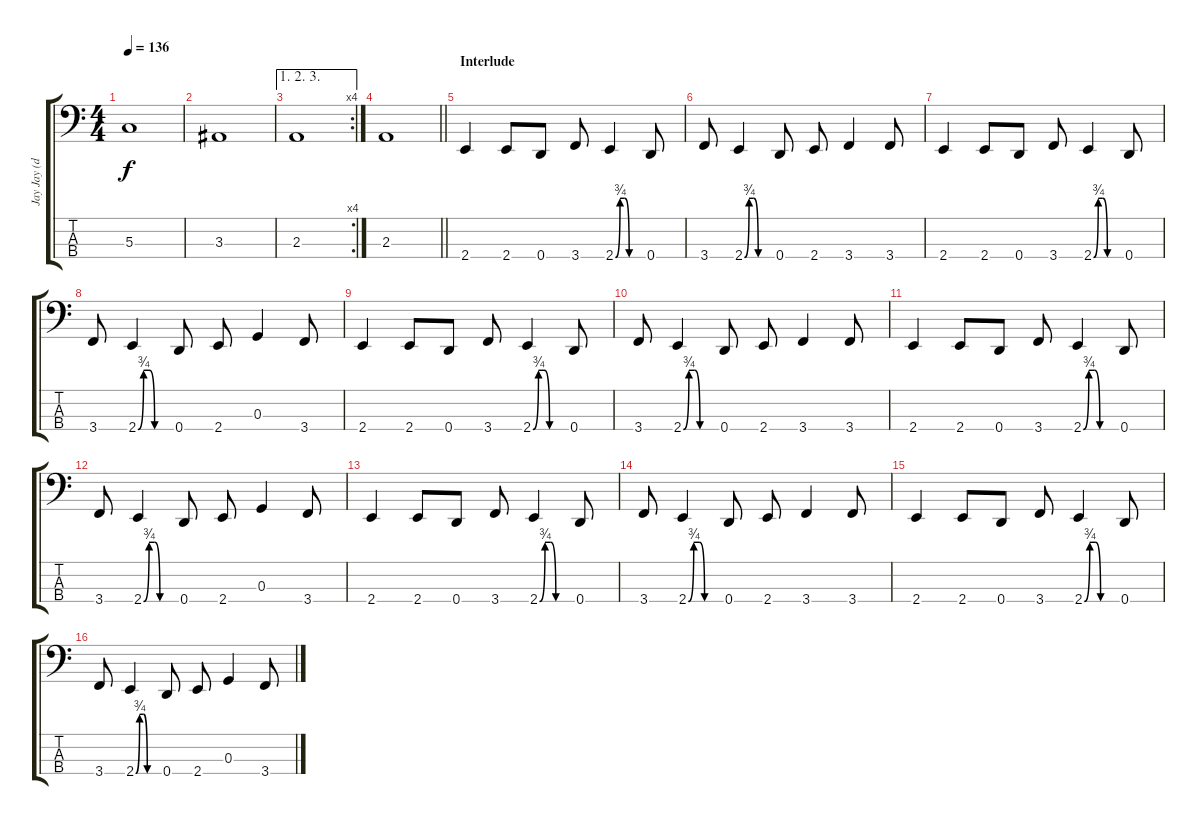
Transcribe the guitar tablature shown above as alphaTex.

\track ("Jay Jay (distortion)" "Jay Jay (d") {instrument electricbasspick}
\staff {score tabs}
\tuning (F2 C2 G1 D1) {hide}
\ts (4 4)
\tempo 136
\clef f4
\ks c
5.3.1{dy f} |
3.3.1 |
\ae (1 2 3)
\rc 4
2.3.1 |
\barLineRight lightlight
2.3.1 |
\section ("" "Interlude")
2.4.4 2.4.8 0.4.8 3.4.8 2.4{be (custom 0 0 10 3 20 3 30 0 60 0)}.4 0.4.8 |
3.4.8 2.4{be (custom 0 0 10 3 20 3 30 0 60 0)}.4 0.4.8 2.4.8 3.4.4 3.4.8 |
2.4.4 2.4.8 0.4.8 3.4.8 2.4{be (custom 0 0 10 3 20 3 30 0 60 0)}.4 0.4.8 |
3.4.8 2.4{be (custom 0 0 10 3 20 3 30 0 60 0)}.4 0.4.8 2.4.8 0.3.4 3.4.8 |
2.4.4 2.4.8 0.4.8 3.4.8 2.4{be (custom 0 0 10 3 20 3 30 0 60 0)}.4 0.4.8 |
3.4.8 2.4{be (custom 0 0 10 3 20 3 30 0 60 0)}.4 0.4.8 2.4.8 3.4.4 3.4.8 |
2.4.4 2.4.8 0.4.8 3.4.8 2.4{be (custom 0 0 10 3 20 3 30 0 60 0)}.4 0.4.8 |
3.4.8 2.4{be (custom 0 0 10 3 20 3 30 0 60 0)}.4 0.4.8 2.4.8 0.3.4 3.4.8 |
2.4.4 2.4.8 0.4.8 3.4.8 2.4{be (custom 0 0 10 3 20 3 30 0 60 0)}.4 0.4.8 |
3.4.8 2.4{be (custom 0 0 10 3 20 3 30 0 60 0)}.4 0.4.8 2.4.8 3.4.4 3.4.8 |
2.4.4 2.4.8 0.4.8 3.4.8 2.4{be (custom 0 0 10 3 20 3 30 0 60 0)}.4 0.4.8 |
3.4.8 2.4{be (custom 0 0 10 3 20 3 30 0 60 0)}.4 0.4.8 2.4.8 0.3.4 3.4.8
